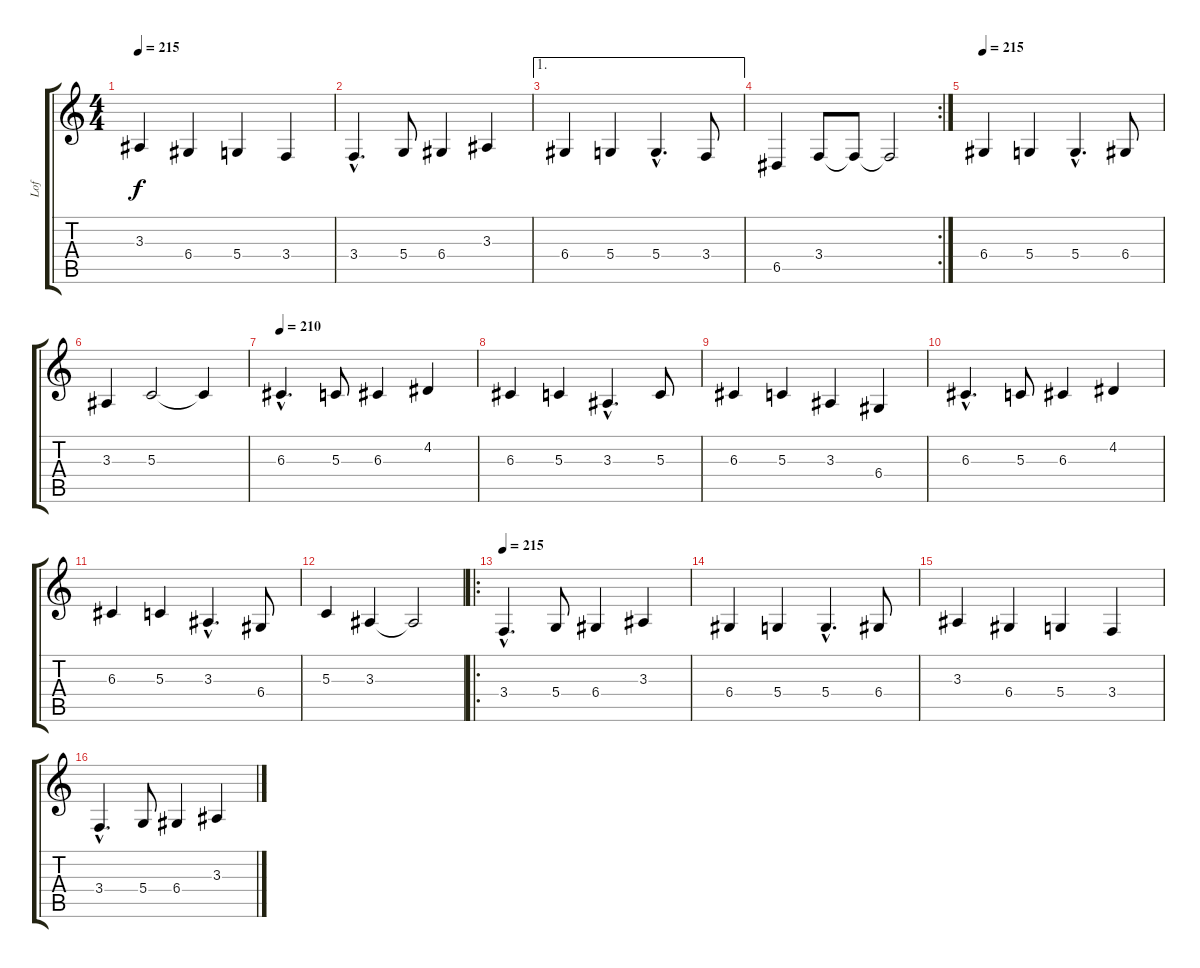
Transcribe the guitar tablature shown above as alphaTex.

\track ("Lof" "Lof") {instrument stringensemble1}
\staff {score tabs}
\tuning (E4 B3 G3 D3 A2 E2) {hide}
\ts (4 4)
\tempo 215
\clef g2
\ks c
3.3.4{dy f} 6.4.4 5.4.4 3.4.4 |
3.4{hac}.4{d} 5.4.8 6.4.4 3.3.4 |
\ae 1
6.4.4 5.4.4 5.4{hac}.4{d} 3.4.8 |
\rc 2
6.5.4 3.4.8 3.4{t}.8 3.4{t}.2 |
\tempo 215
6.4.4 5.4.4 5.4{hac}.4{d} 6.4.8 |
3.3.4 5.3.2 5.3{t}.4 |
\tempo 210
6.3{hac}.4{d} 5.3.8 6.3.4 4.2.4 |
6.3.4 5.3.4 3.3{hac}.4{d} 5.3.8 |
6.3.4 5.3.4 3.3.4 6.4.4 |
6.3{hac}.4{d} 5.3.8 6.3.4 4.2.4 |
6.3.4 5.3.4 3.3{hac}.4{d} 6.4.8 |
5.3.4 3.3.4 3.3{t}.2 |
\ro
\tempo 215
3.4{hac}.4{d} 5.4.8 6.4.4 3.3.4 |
6.4.4 5.4.4 5.4{hac}.4{d} 6.4.8 |
3.3.4 6.4.4 5.4.4 3.4.4 |
3.4{hac}.4{d} 5.4.8 6.4.4 3.3.4
